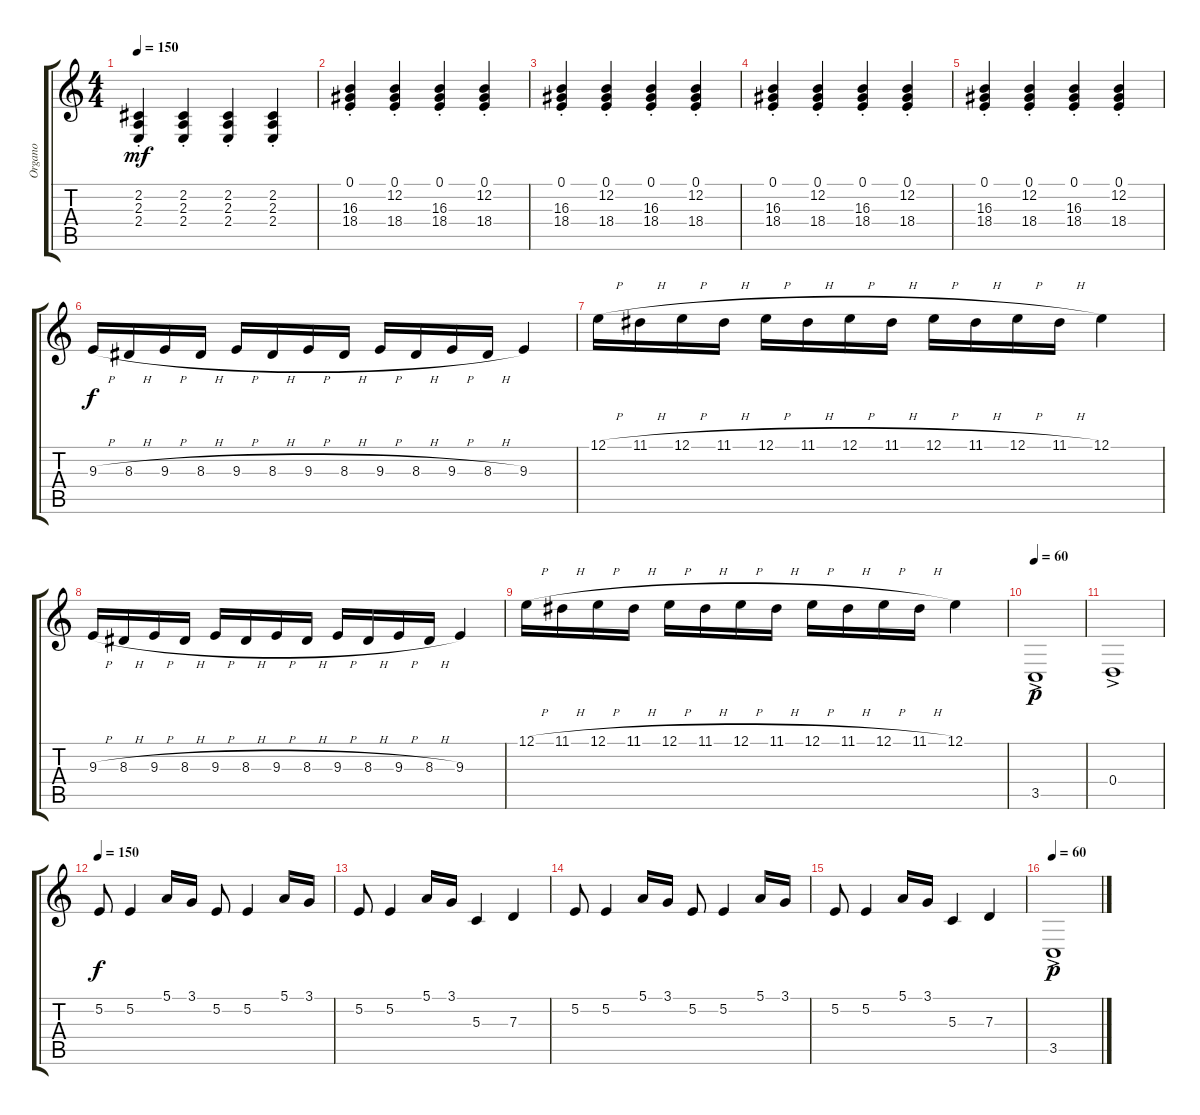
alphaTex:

\track ("Organo" "Organo") {instrument churchorgan}
\staff {score tabs}
\tuning (E4 B3 G3 D3 A2 E2) {hide}
\ts (4 4)
\tempo 150
\clef g2
\ks c
(2.2{st} 2.3{st} 2.4).4{dy mf volume 14} (2.2{st} 2.3{st} 2.4).4 (2.2{st} 2.3{st} 2.4).4 (2.2{st} 2.3{st} 2.4).4 |
(0.1{st} 16.3 18.4).4{volume 16} (0.1{st} 12.2 18.4).4 (0.1{st} 16.3 18.4).4 (0.1{st} 12.2 18.4).4 |
(0.1{st} 16.3 18.4).4{volume 14} (0.1{st} 12.2 18.4).4 (0.1{st} 16.3 18.4).4 (0.1{st} 12.2 18.4).4 |
(0.1{st} 16.3 18.4).4{volume 14} (0.1{st} 12.2 18.4).4 (0.1{st} 16.3 18.4).4 (0.1{st} 12.2 18.4).4 |
(0.1{st} 16.3 18.4).4{volume 14} (0.1{st} 12.2 18.4).4 (0.1{st} 16.3 18.4).4 (0.1{st} 12.2 18.4).4 |
9.3{h}.16{dy f} 8.3{h}.16 9.3{h}.16 8.3{h}.16 9.3{h}.16 8.3{h}.16 9.3{h}.16 8.3{h}.16 9.3{h}.16 8.3{h}.16 9.3{h}.16 8.3{h}.16 9.3.4 |
12.1{h}.16 11.1{h}.16 12.1{h}.16 11.1{h}.16 12.1{h}.16 11.1{h}.16 12.1{h}.16 11.1{h}.16 12.1{h}.16 11.1{h}.16 12.1{h}.16 11.1{h}.16 12.1.4 |
9.3{h}.16 8.3{h}.16 9.3{h}.16 8.3{h}.16 9.3{h}.16 8.3{h}.16 9.3{h}.16 8.3{h}.16 9.3{h}.16 8.3{h}.16 9.3{h}.16 8.3{h}.16 9.3.4 |
12.1{h}.16 11.1{h}.16 12.1{h}.16 11.1{h}.16 12.1{h}.16 11.1{h}.16 12.1{h}.16 11.1{h}.16 12.1{h}.16 11.1{h}.16 12.1{h}.16 11.1{h}.16 12.1.4 |
\tempo 60
3.5{ac}.1{dy p instrument churchorgan} |
0.4{ac}.1 |
\tempo 150
5.2.8{dy f instrument lead2sawtooth} 5.2.4 5.1.16 3.1.16 5.2.8 5.2.4 5.1.16 3.1.16 |
5.2.8 5.2.4 5.1.16 3.1.16 5.3.4 7.3.4 |
5.2.8{instrument lead2sawtooth} 5.2.4 5.1.16 3.1.16 5.2.8 5.2.4 5.1.16 3.1.16 |
5.2.8 5.2.4 5.1.16 3.1.16 5.3.4 7.3.4 |
\tempo 60
3.5{ac}.1{dy p instrument churchorgan}
